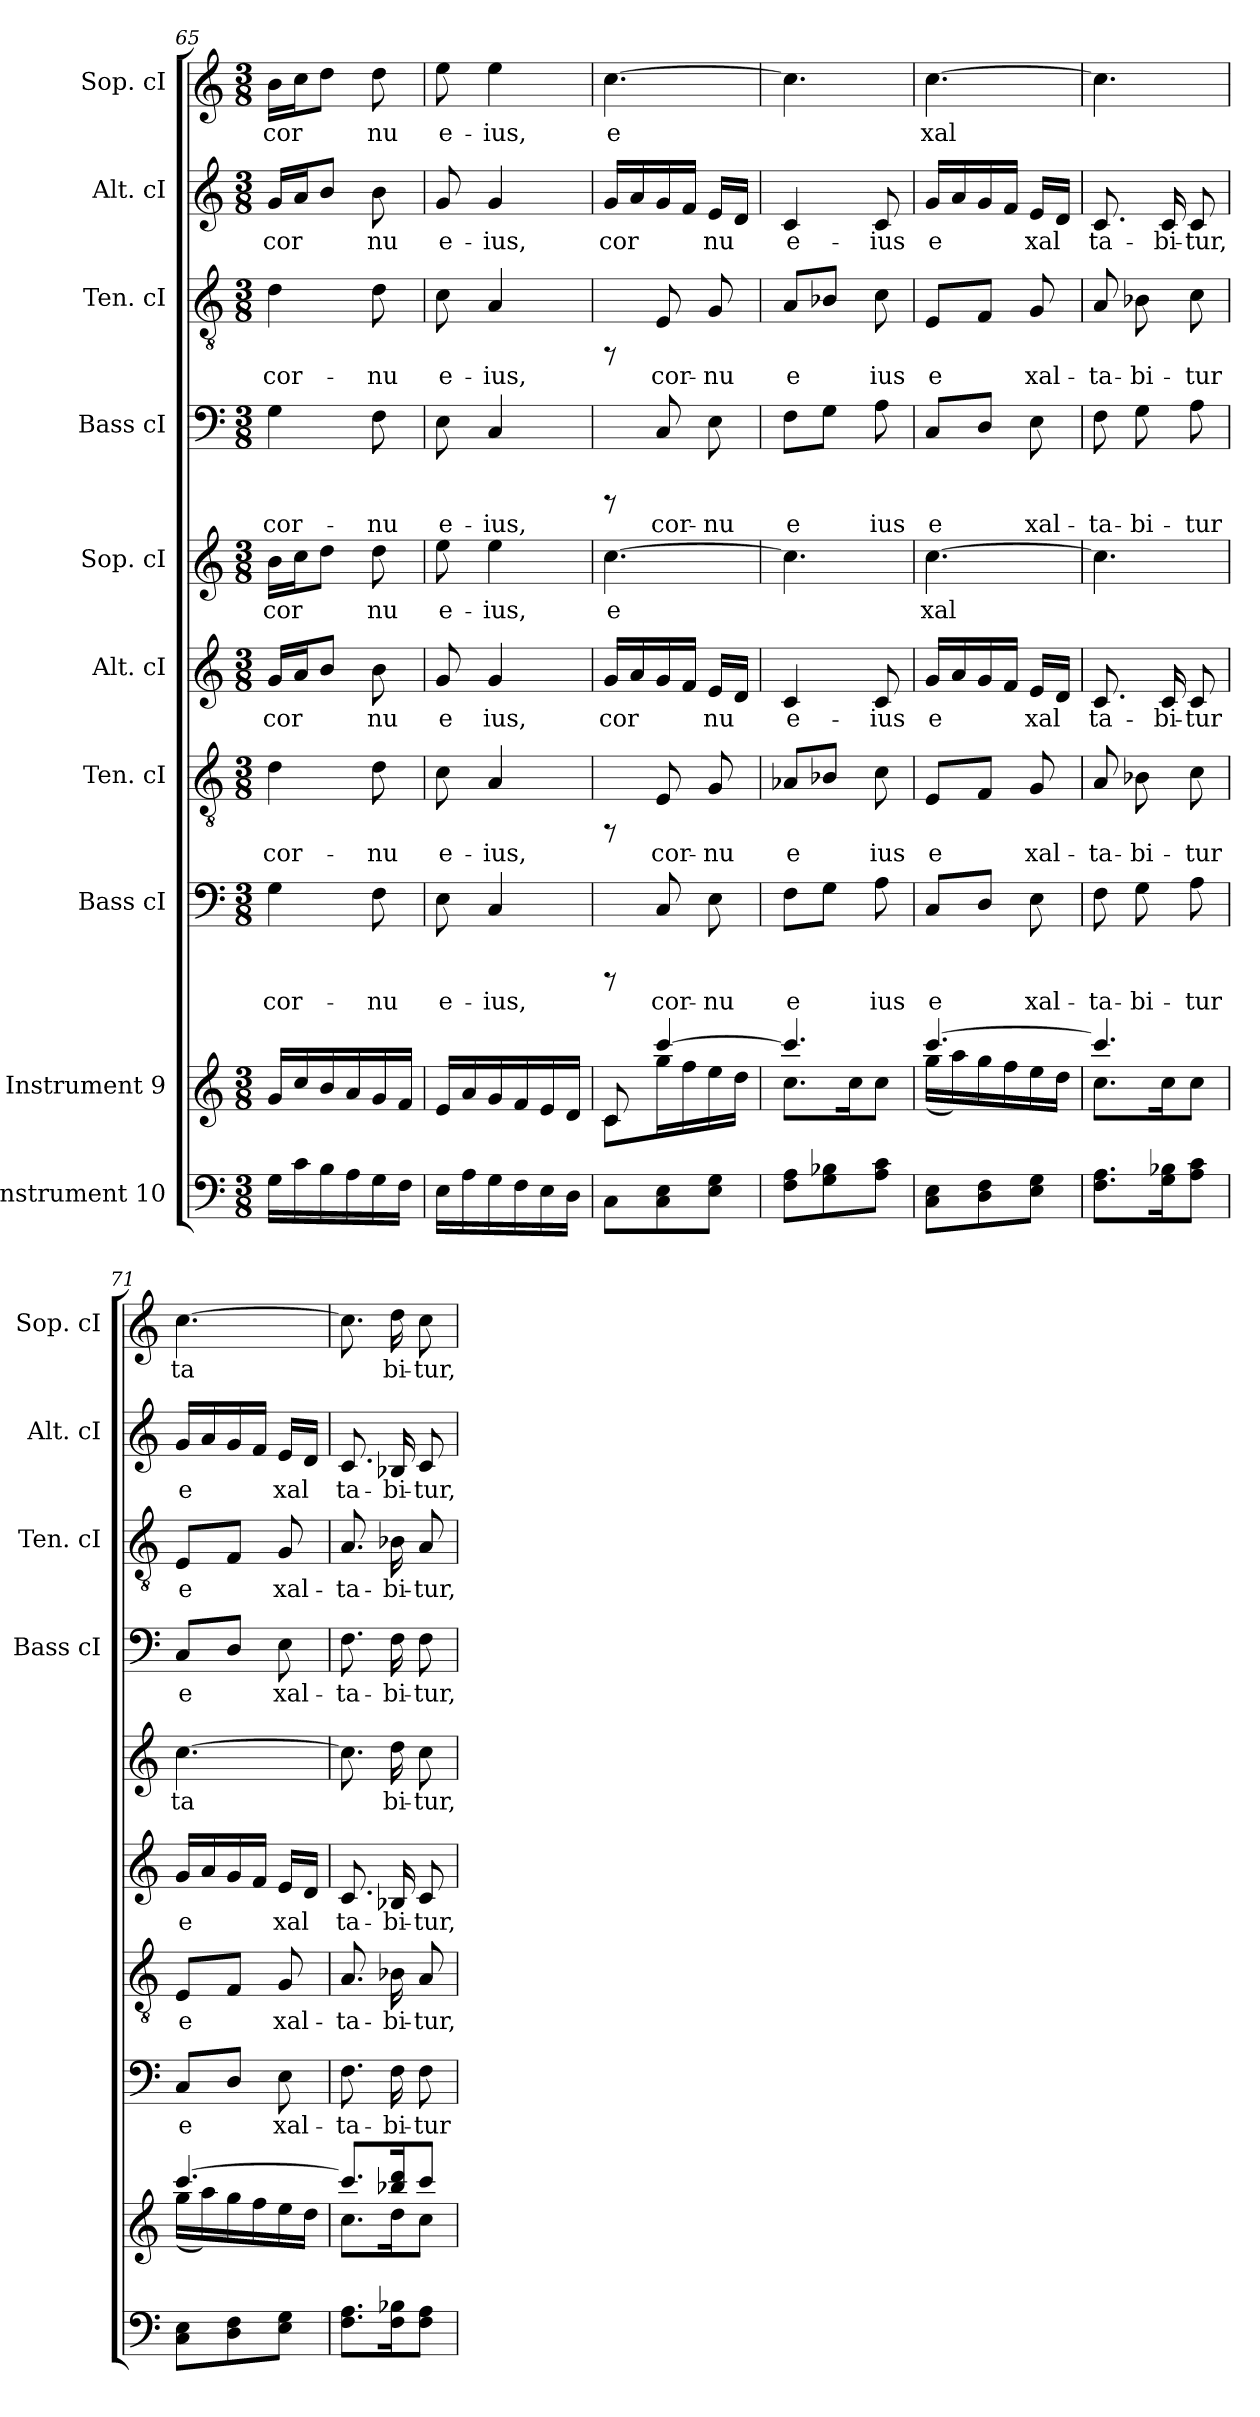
**kern	**kern	**kern	**text	**kern	**text	**kern	**text	**kern	**text	**kern	**text	**kern	**text	**kern	**text	**kern	**text
*part10	*part9	*part8	*part8	*part7	*part7	*part6	*part6	*part5	*part5	*part4	*part4	*part3	*part3	*part2	*part2	*part1	*part1
*staff10	*staff9	*staff8	*staff8	*staff7	*staff7	*staff6	*staff6	*staff5	*staff5	*staff4	*staff4	*staff3	*staff3	*staff2	*staff2	*staff1	*staff1
*I"Instrument 10	*I"Instrument 9	*I"Bass cI	*	*I"Ten. cI	*	*I"Alt. cI	*	*I"Sop. cI	*	*I"Bass cI	*	*I"Ten. cI	*	*I"Alt. cI	*	*I"Sop. cI	*
*	*	*	*	*	*	*	*	*	*	*I'Bass cI	*	*I'Ten. cI	*	*I'Alt. cI	*	*I'Sop. cI	*
*clefF4	*clefG2	*clefF4	*	*clefGv2	*	*clefG2	*	*clefG2	*	*clefF4	*	*clefGv2	*	*clefG2	*	*clefG2	*
*k[]	*k[]	*k[]	*	*k[]	*	*k[]	*	*k[]	*	*k[]	*	*k[]	*	*k[]	*	*k[]	*
*C:	*C:	*C:	*	*C:	*	*C:	*	*C:	*	*C:	*	*C:	*	*C:	*	*C:	*
*M3/8	*M3/8	*M3/8	*	*M3/8	*	*M3/8	*	*M3/8	*	*M3/8	*	*M3/8	*	*M3/8	*	*M3/8	*
=65	=65	=65	=65	=65	=65	=65	=65	=65	=65	=65	=65	=65	=65	=65	=65	=65	=65
!	!	!	!LO:LY:b:cj	!	!LO:LY:b:cj	!	!LO:LY:b:cj	!	!LO:LY:b:cj	!	!LO:LY:b:cj	!	!LO:LY:b:cj	!	!LO:LY:b:cj	!	!LO:LY:b:cj
16G\L	16g/L	4G\	cor-	4d\	cor-	16g/L	cor-	16b\L	cor-	4G\	cor-	4d\	cor-	16g/L	cor-	16b\L	cor-
!	!	!	!	!	!	!	!LO:LY:b:cj	!	!LO:LY:b:cj	!	!	!	!	!	!LO:LY:b:cj	!	!LO:LY:b:cj
16c\	16cc/	.	.	.	.	16a/	--	16cc\	--	.	.	.	.	16a/	--	16cc\	--
!	!	!	!	!	!	!	!LO:LY:b:cj	!	!LO:LY:b:cj	!	!	!	!	!	!LO:LY:b:cj	!	!LO:LY:b:cj
16B\	16b/	.	.	.	.	8b/J	--	8dd\J	--	.	.	.	.	8b/J	--	8dd\J	--
16A\	16a/	.	.	.	.	.	.	.	.	.	.	.	.	.	.	.	.
!	!	!	!LO:LY:b:cj	!	!LO:LY:b:cj	!	!LO:LY:b:cj	!	!LO:LY:b:cj	!	!LO:LY:b:cj	!	!LO:LY:b:cj	!	!LO:LY:b:cj	!	!LO:LY:b:cj
16G\	16g/	8F\	-nu	8d\	-nu	8b\	-nu	8dd\	-nu	8F\	-nu	8d\	-nu	8b\	-nu	8dd\	-nu
16F\J	16f/J	.	.	.	.	.	.	.	.	.	.	.	.	.	.	.	.
=66	=66	=66	=66	=66	=66	=66	=66	=66	=66	=66	=66	=66	=66	=66	=66	=66	=66
!	!	!	!LO:LY:b:cj	!	!LO:LY:b:cj	!	!LO:LY:b:cj	!	!LO:LY:b:cj	!	!LO:LY:b:cj	!	!LO:LY:b:cj	!	!LO:LY:b:cj	!	!LO:LY:b:cj
16E\L	16e/L	8E\	e-	8c\	e-	8g/	e	8ee\	e-	8E\	e-	8c\	e-	8g/	e-	8ee\	e-
16A\	16a/	.	.	.	.	.	.	.	.	.	.	.	.	.	.	.	.
!	!	!	!LO:LY:b:cj	!	!LO:LY:b:cj	!	!LO:LY:b:cj	!	!LO:LY:b:cj	!	!LO:LY:b:cj	!	!LO:LY:b:cj	!	!LO:LY:b:cj	!	!LO:LY:b:cj
16G\	16g/	4C/	-ius,	4A/	-ius,	4g/	ius,	4ee\	-ius,	4C/	-ius,	4A/	-ius,	4g/	-ius,	4ee\	-ius,
16F\	16f/	.	.	.	.	.	.	.	.	.	.	.	.	.	.	.	.
16E\	16e/	.	.	.	.	.	.	.	.	.	.	.	.	.	.	.	.
16D\J	16d/J	.	.	.	.	.	.	.	.	.	.	.	.	.	.	.	.
=67	=67	=67	=67	=67	=67	=67	=67	=67	=67	=67	=67	=67	=67	=67	=67	=67	=67
*	*^	*	*	*	*	*	*	*	*	*	*	*	*	*	*	*	*
!	!	!	!	!	!	!	!	!LO:LY:b:cj	!	!LO:LY:b:cj	!	!	!	!	!	!LO:LY:b:cj	!	!LO:LY:b:cj
8C\L	8c/	8c\L	8rCCC	.	8rFF	.	16g/L	cor-	[>4.cc\	e-	8rCCC	.	8rFF	.	16g/L	cor-	[>4.cc\	e-
!	!	!	!	!	!	!	!	!LO:LY:b:cj	!	!	!	!	!	!	!	!LO:LY:b:cj	!	!
.	.	.	.	.	.	.	16a/	--	.	.	.	.	.	.	16a/	--	.	.
!	!	!	!	!LO:LY:b:cj	!	!LO:LY:b:cj	!	!LO:LY:b:cj	!	!	!	!LO:LY:b:cj	!	!LO:LY:b:cj	!	!LO:LY:b:cj	!	!
8E\ 8C\	[>4ccc/	16gg\	8C/	cor-	8E/	cor-	16g/	--	.	.	8C/	cor-	8E/	cor-	16g/	--	.	.
!	!	!	!	!	!	!	!	!LO:LY:b:cj	!	!	!	!	!	!	!	!LO:LY:b:cj	!	!
.	.	16ff\	.	.	.	.	16f/J	--	.	.	.	.	.	.	16f/J	--	.	.
!	!	!	!	!LO:LY:b:cj	!	!LO:LY:b:cj	!	!LO:LY:b:cj	!	!	!	!LO:LY:b:cj	!	!LO:LY:b:cj	!	!LO:LY:b:cj	!	!
8G\ 8E\J	.	16ee\	8E\	-nu	8G/	-nu	16e/L	-nu	.	.	8E\	-nu	8G/	-nu	16e/L	-nu	.	.
!	!	!	!	!	!	!	!	!LO:LY:b:cj	!	!	!	!	!	!	!	!LO:LY:b:cj	!	!
.	.	16dd\J	.	.	.	.	16d/J	.	.	.	.	.	.	.	16d/J	.	.	.
=68	=68	=68	=68	=68	=68	=68	=68	=68	=68	=68	=68	=68	=68	=68	=68	=68	=68	=68
!	!	!	!	!LO:LY:b:cj	!	!LO:LY:b:cj	!	!LO:LY:b:cj	!	!LO:LY:b:cj	!	!LO:LY:b:cj	!	!LO:LY:b:cj	!	!LO:LY:b:cj	!	!LO:LY:b:cj
8A\ 8F\L	4.ccc/]	8.cc\L	8F\L	e-	8A-X/L	e-	4c/	e-	4.cc\]	--	8F\L	e-	8A/L	e-	4c/	e-	4.cc\]	--
!	!	!	!	!LO:LY:b:cj	!	!LO:LY:b:cj	!	!	!	!	!	!LO:LY:b:cj	!	!LO:LY:b:cj	!	!	!	!
8B-X\ 8G\	.	.	8G\J	--	8B-X/J	--	.	.	.	.	8G\J	--	8B-X/J	--	.	.	.	.
.	.	16cc\	.	.	.	.	.	.	.	.	.	.	.	.	.	.	.	.
!	!	!	!	!LO:LY:b:cj	!	!LO:LY:b:cj	!	!LO:LY:b:cj	!	!	!	!LO:LY:b:cj	!	!LO:LY:b:cj	!	!LO:LY:b:cj	!	!
8c\ 8A\J	.	8cc\J	8A\	-ius	8c\	-ius	8c/	-ius	.	.	8A\	-ius	8c\	-ius	8c/	-ius	.	.
!!LO:PB:g=z
=69	=69	=69	=69	=69	=69	=69	=69	=69	=69	=69	=69	=69	=69	=69	=69	=69	=69	=69
!	!	!	!	!LO:LY:b:cj	!	!LO:LY:b:cj	!	!LO:LY:b:cj	!	!LO:LY:b:cj	!	!LO:LY:b:cj	!	!LO:LY:b:cj	!	!LO:LY:b:cj	!	!LO:LY:b:cj
8E\ 8C\L	[>4.ccc/	(>16gg\L	8C/L	e-	8E/L	e-	16g/L	e-	[>4.cc\	-xal-	8C/L	e-	8E/L	e-	16g/L	e-	[>4.cc\	-xal-
!	!	!	!	!	!	!	!	!LO:LY:b:cj	!	!	!	!	!	!	!	!LO:LY:b:cj	!	!
.	.	16aa\)	.	.	.	.	16a/	--	.	.	.	.	.	.	16a/	--	.	.
!	!	!	!	!LO:LY:b:cj	!	!LO:LY:b:cj	!	!LO:LY:b:cj	!	!	!	!LO:LY:b:cj	!	!LO:LY:b:cj	!	!LO:LY:b:cj	!	!
8F\ 8D\	.	16gg\	8D/J	--	8F/J	--	16g/	--	.	.	8D/J	--	8F/J	--	16g/	--	.	.
!	!	!	!	!	!	!	!	!LO:LY:b:cj	!	!	!	!	!	!	!	!LO:LY:b:cj	!	!
.	.	16ff\	.	.	.	.	16f/J	--	.	.	.	.	.	.	16f/J	--	.	.
!	!	!	!	!LO:LY:b:cj	!	!LO:LY:b:cj	!	!LO:LY:b:cj	!	!	!	!LO:LY:b:cj	!	!LO:LY:b:cj	!	!LO:LY:b:cj	!	!
8G\ 8E\J	.	16ee\	8E\	-xal-	8G/	-xal-	16e/L	-xal-	.	.	8E\	-xal-	8G/	-xal-	16e/L	-xal-	.	.
!	!	!	!	!	!	!	!	!LO:LY:b:cj	!	!	!	!	!	!	!	!LO:LY:b:cj	!	!
.	.	16dd\J	.	.	.	.	16d/J	--	.	.	.	.	.	.	16d/J	--	.	.
=70	=70	=70	=70	=70	=70	=70	=70	=70	=70	=70	=70	=70	=70	=70	=70	=70	=70	=70
!	!	!	!	!LO:LY:b:cj	!	!LO:LY:b:cj	!	!LO:LY:b:cj	!	!LO:LY:b:cj	!	!LO:LY:b:cj	!	!LO:LY:b:cj	!	!LO:LY:b:cj	!	!LO:LY:b:cj
8.A\ 8.F\L	4.ccc/]	8.cc\L	8F\	-ta-	8A/	-ta-	8.c/	-ta-	4.cc\]	--	8F\	-ta-	8A/	-ta-	8.c/	-ta-	4.cc\]	--
!	!	!	!	!LO:LY:b:cj	!	!LO:LY:b:cj	!	!	!	!	!	!LO:LY:b:cj	!	!LO:LY:b:cj	!	!	!	!
.	.	.	8G\	-bi-	8B-X\	-bi-	.	.	.	.	8G\	-bi-	8B-X\	-bi-	.	.	.	.
!	!	!	!	!	!	!	!	!LO:LY:b:cj	!	!	!	!	!	!	!	!LO:LY:b:cj	!	!
16B-X\ 16G\	.	16cc\	.	.	.	.	16c/	-bi-	.	.	.	.	.	.	16c/	-bi-	.	.
!	!	!	!	!LO:LY:b:cj	!	!LO:LY:b:cj	!	!LO:LY:b:cj	!	!	!	!LO:LY:b:cj	!	!LO:LY:b:cj	!	!LO:LY:b:cj	!	!
8c\ 8A\J	.	8cc\J	8A\	-tur	8c\	-tur	8c/	-tur	.	.	8A\	-tur	8c\	-tur	8c/	-tur,	.	.
=71	=71	=71	=71	=71	=71	=71	=71	=71	=71	=71	=71	=71	=71	=71	=71	=71	=71	=71
!	!	!	!	!LO:LY:b:cj	!	!LO:LY:b:cj	!	!LO:LY:b:cj	!	!LO:LY:b:cj	!	!LO:LY:b:cj	!	!LO:LY:b:cj	!	!LO:LY:b:cj	!	!LO:LY:b:cj
8E\ 8C\L	[>4.ccc/	(>16gg\L	8C/L	e-	8E/L	e-	16g/L	e-	[>4.cc\	-ta-	8C/L	e-	8E/L	e-	16g/L	e-	[>4.cc\	-ta-
!	!	!	!	!	!	!	!	!LO:LY:b:cj	!	!	!	!	!	!	!	!LO:LY:b:cj	!	!
.	.	16aa\)	.	.	.	.	16a/	--	.	.	.	.	.	.	16a/	--	.	.
!	!	!	!	!LO:LY:b:cj	!	!LO:LY:b:cj	!	!LO:LY:b:cj	!	!	!	!LO:LY:b:cj	!	!LO:LY:b:cj	!	!LO:LY:b:cj	!	!
8F\ 8D\	.	16gg\	8D/J	--	8F/J	--	16g/	--	.	.	8D/J	--	8F/J	--	16g/	--	.	.
!	!	!	!	!	!	!	!	!LO:LY:b:cj	!	!	!	!	!	!	!	!LO:LY:b:cj	!	!
.	.	16ff\	.	.	.	.	16f/J	--	.	.	.	.	.	.	16f/J	--	.	.
!	!	!	!	!LO:LY:b:cj	!	!LO:LY:b:cj	!	!LO:LY:b:cj	!	!	!	!LO:LY:b:cj	!	!LO:LY:b:cj	!	!LO:LY:b:cj	!	!
8G\ 8E\J	.	16ee\	8E\	-xal-	8G/	-xal-	16e/L	-xal-	.	.	8E\	-xal-	8G/	-xal-	16e/L	-xal-	.	.
!	!	!	!	!	!	!	!	!LO:LY:b:cj	!	!	!	!	!	!	!	!LO:LY:b:cj	!	!
.	.	16dd\J	.	.	.	.	16d/J	--	.	.	.	.	.	.	16d/J	--	.	.
=72	=72	=72	=72	=72	=72	=72	=72	=72	=72	=72	=72	=72	=72	=72	=72	=72	=72	=72
!	!	!	!	!LO:LY:b:cj	!	!LO:LY:b:cj	!	!LO:LY:b:cj	!	!LO:LY:b:cj	!	!LO:LY:b:cj	!	!LO:LY:b:cj	!	!LO:LY:b:cj	!	!LO:LY:b:cj
8.A\ 8.F\L	8.ccc/L]	8.cc\L	8.F\	-ta-	8.A/	-ta-	8.c/	-ta-	8.cc\]	--	8.F\	-ta-	8.A/	-ta-	8.c/	-ta-	8.cc\]	--
!	!	!	!	!LO:LY:b:cj	!	!LO:LY:b:cj	!	!LO:LY:b:cj	!	!LO:LY:b:cj	!	!LO:LY:b:cj	!	!LO:LY:b:cj	!	!LO:LY:b:cj	!	!LO:LY:b:cj
16B-X\ 16F\	16ddd/ 16bb-X/	16dd\	16F\	-bi-	16B-X\	-bi-	16B-X/	-bi-	16dd\	-bi-	16F\	-bi-	16B-X\	-bi-	16B-X/	-bi-	16dd\	-bi-
!	!	!	!	!LO:LY:b:cj	!	!LO:LY:b:cj	!	!LO:LY:b:cj	!	!LO:LY:b:cj	!	!LO:LY:b:cj	!	!LO:LY:b:cj	!	!LO:LY:b:cj	!	!LO:LY:b:cj
8A\ 8F\J	8ccc/J	8cc\J	8F\	-tur	8A/	-tur,	8c/	-tur,	8cc\	-tur,	8F\	-tur,	8A/	-tur,	8c/	-tur,	8cc\	-tur,
*	*v	*v	*	*	*	*	*	*	*	*	*	*	*	*	*	*	*	*
=	=	=	=	=	=	=	=	=	=	=	=	=	=	=	=	=	=
*-	*-	*-	*-	*-	*-	*-	*-	*-	*-	*-	*-	*-	*-	*-	*-	*-	*-
